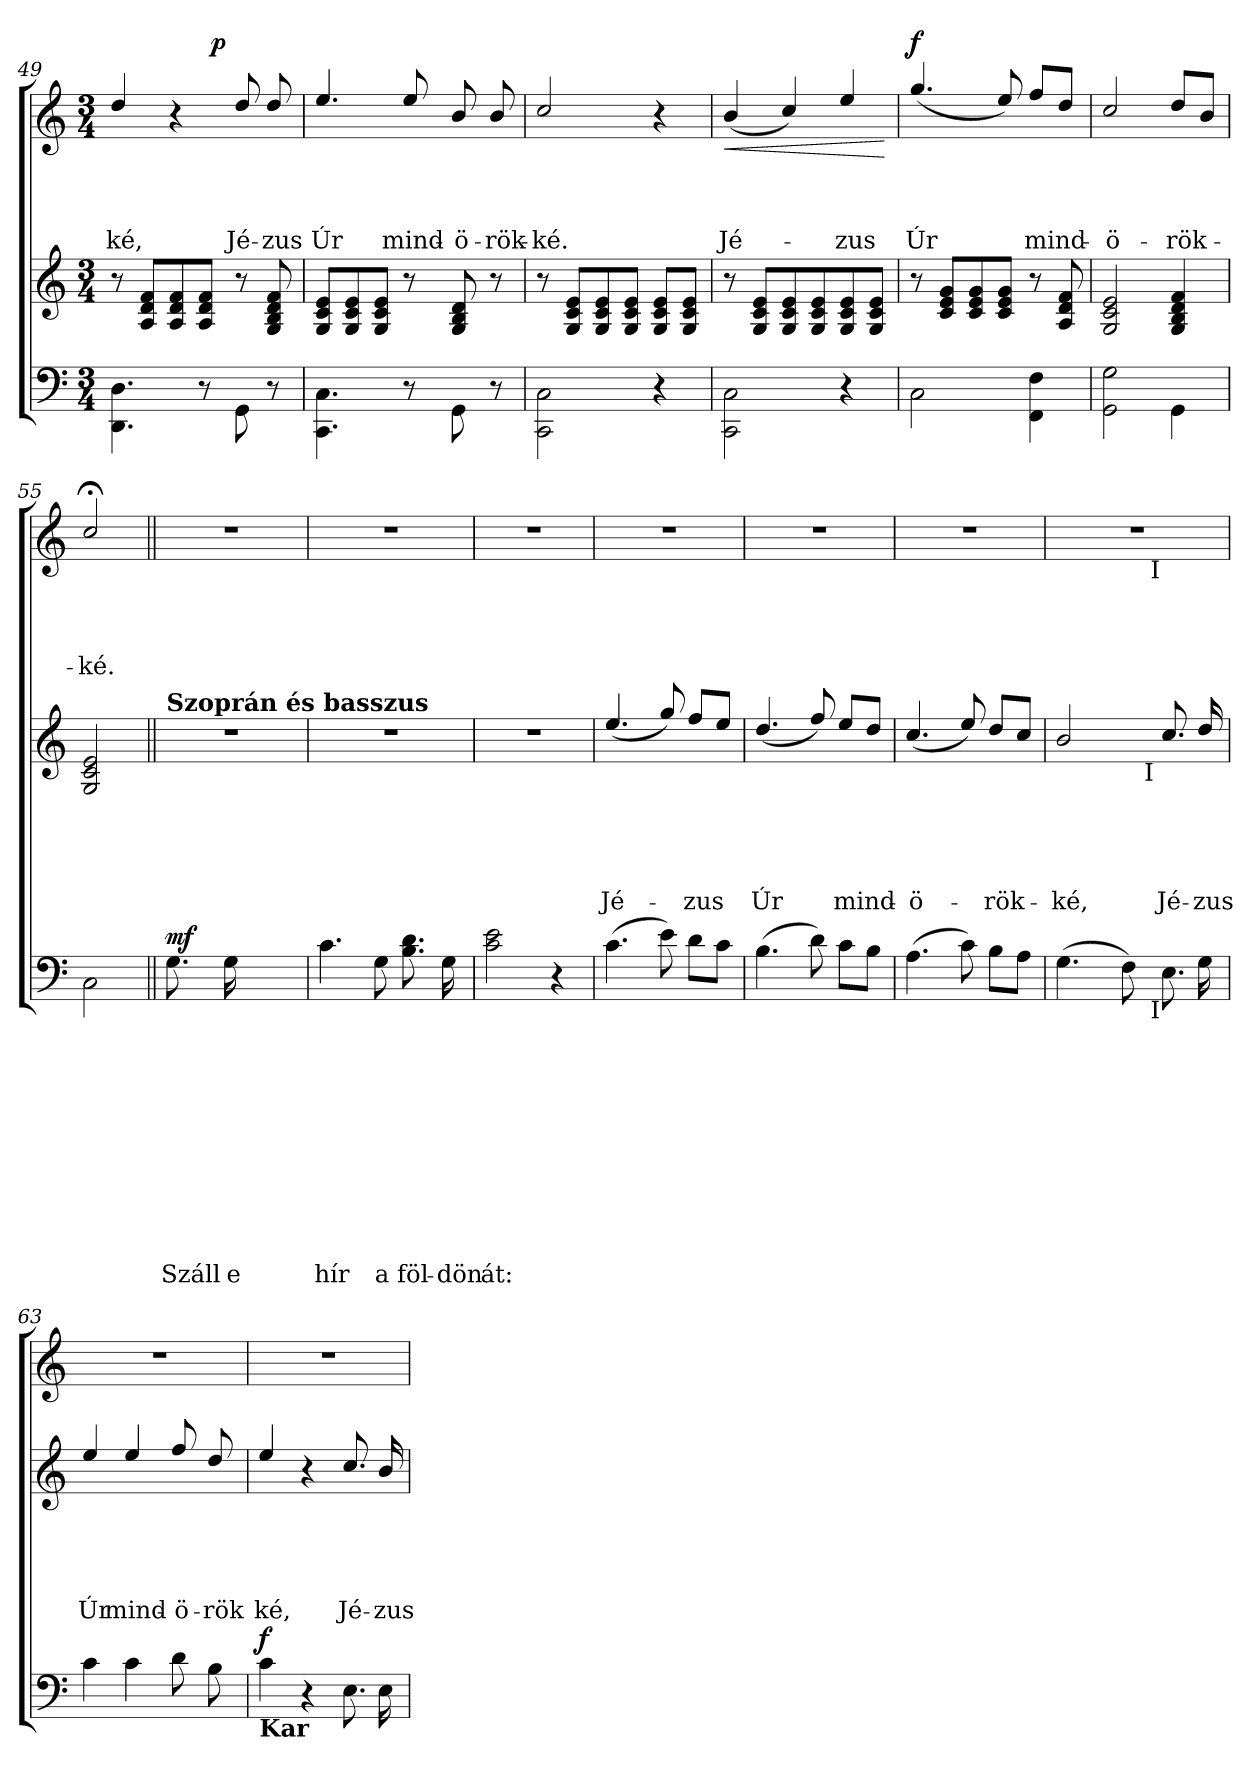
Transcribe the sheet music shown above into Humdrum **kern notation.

**kern	**text	**text	**text	**text	**text	**text	**text	**text	**text	**text	**text	**dynam	**kern	**text	**text	**text	**text	**text	**kern	**text	**text	**text	**text	**dynam
*part3	*part3	*part3	*part3	*part3	*part3	*part3	*part3	*part3	*part3	*part3	*part3	*part3	*part2	*part2	*part2	*part2	*part2	*part2	*part1	*part1	*part1	*part1	*part1	*part1
*staff3	*staff3	*staff3	*staff3	*staff3	*staff3	*staff3	*staff3	*staff3	*staff3	*staff3	*staff3	*staff3	*staff2	*staff2	*staff2	*staff2	*staff2	*staff2	*staff1	*staff1	*staff1	*staff1	*staff1	*staff1
*clefF4	*	*	*	*	*	*	*	*	*	*	*	*	*clefG2	*	*	*	*	*	*clefG2	*	*	*	*	*
*k[]	*	*	*	*	*	*	*	*	*	*	*	*	*k[]	*	*	*	*	*	*k[]	*	*	*	*	*
*C:	*	*	*	*	*	*	*	*	*	*	*	*	*C:	*	*	*	*	*	*C:	*	*	*	*	*
*M3/4	*	*	*	*	*	*	*	*	*	*	*	*	*M3/4	*	*	*	*	*	*M3/4	*	*	*	*	*
=49	=49	=49	=49	=49	=49	=49	=49	=49	=49	=49	=49	=49	=49	=49	=49	=49	=49	=49	=49	=49	=49	=49	=49	=49
!	!	!	!	!	!	!	!	!	!	!	!	!	!	!	!	!	!	!	!	!	!	!	!LO:LY:b	!
*	*	*	*	*	*	*	*	*	*	*	*	*	*	*	*	*	*	*	*^	*	*	*	*	*
4.DD\ 4.D\	.	.	.	.	.	.	.	.	.	.	.	.	8r	.	.	.	.	.	4dd/	4ryy	.	.	.	-ké,	.
.	.	.	.	.	.	.	.	.	.	.	.	.	8A/ 8d/ 8f/L	.	.	.	.	.	.	.	.	.	.	.	.
.	.	.	.	.	.	.	.	.	.	.	.	.	8A/ 8d/ 8f/	.	.	.	.	.	4r	8ryy	.	.	.	.	.
8r	.	.	.	.	.	.	.	.	.	.	.	.	8A/ 8d/ 8f/J	.	.	.	.	.	.	32ryy	.	.	.	.	.
!	!	!	!	!	!	!	!	!	!	!	!	!	!	!	!	!	!	!	!	!	!	!	!	!	!LO:DY:a
.	.	.	.	.	.	.	.	.	.	.	.	.	.	.	.	.	.	.	.	4ryy	.	.	.	.	p
!	!	!	!	!	!	!	!	!	!	!	!	!	!	!	!	!	!	!	!	!	!	!	!	!LO:LY:b	!
8GG\	.	.	.	.	.	.	.	.	.	.	.	.	8r	.	.	.	.	.	8dd/	.	.	.	.	Jé-	.
!	!	!	!	!	!	!	!	!	!	!	!	!	!	!	!	!	!	!	!	!	!	!	!	!LO:LY:b	!
8r	.	.	.	.	.	.	.	.	.	.	.	.	8G/ 8B/ 8d/ 8f/	.	.	.	.	.	8dd/	.	.	.	.	-zus	.
.	.	.	.	.	.	.	.	.	.	.	.	.	.	.	.	.	.	.	.	16.ryy	.	.	.	.	.
*	*	*	*	*	*	*	*	*	*	*	*	*	*	*	*	*	*	*	*v	*v	*	*	*	*	*
=50	=50	=50	=50	=50	=50	=50	=50	=50	=50	=50	=50	=50	=50	=50	=50	=50	=50	=50	=50	=50	=50	=50	=50	=50
*	*	*	*	*	*	*	*	*	*	*	*	*	*	*	*	*	*	*	*^	*	*	*	*	*
!	!	!	!	!	!	!	!	!	!	!	!	!	!	!	!	!	!	!	!	!	!	!	!	!LO:LY:b	!
*	*	*	*	*	*	*	*	*	*	*	*	*	*	*	*	*	*	*	*v	*v	*	*	*	*	*
4.CC\ 4.C\	.	.	.	.	.	.	.	.	.	.	.	.	8G/ 8c/ 8e/L	.	.	.	.	.	4.ee/	.	.	.	Úr	.
.	.	.	.	.	.	.	.	.	.	.	.	.	8G/ 8c/ 8e/	.	.	.	.	.	.	.	.	.	.	.
.	.	.	.	.	.	.	.	.	.	.	.	.	8G/ 8c/ 8e/J	.	.	.	.	.	.	.	.	.	.	.
!	!	!	!	!	!	!	!	!	!	!	!	!	!	!	!	!	!	!	!	!	!	!	!LO:LY:b	!
8r	.	.	.	.	.	.	.	.	.	.	.	.	8r	.	.	.	.	.	8ee/	.	.	.	mind-	.
!	!	!	!	!	!	!	!	!	!	!	!	!	!	!	!	!	!	!	!	!	!	!	!LO:LY:b	!
8GG\	.	.	.	.	.	.	.	.	.	.	.	.	8G/ 8B/ 8d/	.	.	.	.	.	8b/	.	.	.	-ö-	.
!	!	!	!	!	!	!	!	!	!	!	!	!	!	!	!	!	!	!	!	!	!	!	!LO:LY:b	!
8r	.	.	.	.	.	.	.	.	.	.	.	.	8r	.	.	.	.	.	8b/	.	.	.	-rök-	.
=51	=51	=51	=51	=51	=51	=51	=51	=51	=51	=51	=51	=51	=51	=51	=51	=51	=51	=51	=51	=51	=51	=51	=51	=51
!	!	!	!	!	!	!	!	!	!	!	!	!	!	!	!	!	!	!	!	!	!	!	!LO:LY:b	!
2CC\ 2C\	.	.	.	.	.	.	.	.	.	.	.	.	8r	.	.	.	.	.	2cc/	.	.	.	-ké.	.
.	.	.	.	.	.	.	.	.	.	.	.	.	8G/ 8c/ 8e/L	.	.	.	.	.	.	.	.	.	.	.
.	.	.	.	.	.	.	.	.	.	.	.	.	8G/ 8c/ 8e/	.	.	.	.	.	.	.	.	.	.	.
.	.	.	.	.	.	.	.	.	.	.	.	.	8G/ 8c/ 8e/J	.	.	.	.	.	.	.	.	.	.	.
4r	.	.	.	.	.	.	.	.	.	.	.	.	8G/ 8c/ 8e/L	.	.	.	.	.	4r	.	.	.	.	.
.	.	.	.	.	.	.	.	.	.	.	.	.	8G/ 8c/ 8e/J	.	.	.	.	.	.	.	.	.	.	.
=52	=52	=52	=52	=52	=52	=52	=52	=52	=52	=52	=52	=52	=52	=52	=52	=52	=52	=52	=52	=52	=52	=52	=52	=52
!	!	!	!	!	!	!	!	!	!	!	!	!	!	!	!	!	!	!	!	!	!	!	!LO:LY:b	!LO:HP:b
2CC\ 2C\	.	.	.	.	.	.	.	.	.	.	.	.	8r	.	.	.	.	.	(>4b/	.	.	.	Jé-	<
.	.	.	.	.	.	.	.	.	.	.	.	.	8G/ 8c/ 8e/L	.	.	.	.	.	.	.	.	.	.	.
.	.	.	.	.	.	.	.	.	.	.	.	.	8G/ 8c/ 8e/	.	.	.	.	.	4cc/)	.	.	.	.	.
.	.	.	.	.	.	.	.	.	.	.	.	.	8G/ 8c/ 8e/	.	.	.	.	.	.	.	.	.	.	.
!	!	!	!	!	!	!	!	!	!	!	!	!	!	!	!	!	!	!	!	!	!	!	!LO:LY:b	!
4r	.	.	.	.	.	.	.	.	.	.	.	.	8G/ 8c/ 8e/	.	.	.	.	.	4ee/	.	.	.	-zus	.
.	.	.	.	.	.	.	.	.	.	.	.	.	8G/ 8c/ 8e/J	.	.	.	.	.	.	.	.	.	.	.
.	.	.	.	.	.	.	.	.	.	.	.	.	.	.	.	.	.	.	.	.	.	.	.	[
!!LO:LB:g=z
=53	=53	=53	=53	=53	=53	=53	=53	=53	=53	=53	=53	=53	=53	=53	=53	=53	=53	=53	=53	=53	=53	=53	=53	=53
!	!	!	!	!	!	!	!	!	!	!	!	!	!	!	!	!	!	!	!	!	!	!	!LO:LY:b	!LO:DY:a
2C\	.	.	.	.	.	.	.	.	.	.	.	.	8r	.	.	.	.	.	(>4.gg/	.	.	.	Úr	f
.	.	.	.	.	.	.	.	.	.	.	.	.	8c/ 8e/ 8g/L	.	.	.	.	.	.	.	.	.	.	.
.	.	.	.	.	.	.	.	.	.	.	.	.	8c/ 8e/ 8g/	.	.	.	.	.	.	.	.	.	.	.
.	.	.	.	.	.	.	.	.	.	.	.	.	8c/ 8e/ 8g/J	.	.	.	.	.	8ee/)	.	.	.	.	.
!	!	!	!	!	!	!	!	!	!	!	!	!	!	!	!	!	!	!	!	!	!	!	!LO:LY:b	!
4FF\ 4F\	.	.	.	.	.	.	.	.	.	.	.	.	8r	.	.	.	.	.	8ff/L	.	.	.	mind-	.
.	.	.	.	.	.	.	.	.	.	.	.	.	8A/ 8d/ 8f/	.	.	.	.	.	8dd/J	.	.	.	.	.
=54	=54	=54	=54	=54	=54	=54	=54	=54	=54	=54	=54	=54	=54	=54	=54	=54	=54	=54	=54	=54	=54	=54	=54	=54
!	!	!	!	!	!	!	!	!	!	!	!	!	!	!	!	!	!	!	!	!	!	!	!LO:LY:b	!
2GG\ 2G\	.	.	.	.	.	.	.	.	.	.	.	.	2G/ 2c/ 2e/	.	.	.	.	.	2cc/	.	.	.	-ö-	.
!	!	!	!	!	!	!	!	!	!	!	!	!	!	!	!	!	!	!	!	!	!	!	!LO:LY:b	!
4GG\	.	.	.	.	.	.	.	.	.	.	.	.	4G/ 4B/ 4d/ 4f/	.	.	.	.	.	8dd/L	.	.	.	-rök-	.
.	.	.	.	.	.	.	.	.	.	.	.	.	.	.	.	.	.	.	8b/J	.	.	.	.	.
=55	=55	=55	=55	=55	=55	=55	=55	=55	=55	=55	=55	=55	=55	=55	=55	=55	=55	=55	=55	=55	=55	=55	=55	=55
!	!	!	!	!	!	!	!	!	!	!	!	!	!	!	!	!	!	!	!	!	!	!	!LO:LY:b	!
2C\	.	.	.	.	.	.	.	.	.	.	.	.	2G/ 2c/ 2e/	.	.	.	.	.	2cc;/	.	.	.	-ké.	.
=56||	=56||	=56||	=56||	=56||	=56||	=56||	=56||	=56||	=56||	=56||	=56||	=56||	=56||	=56||	=56||	=56||	=56||	=56||	=56||	=56||	=56||	=56||	=56||	=56||
!	!	!	!	!	!	!	!	!	!	!	!	!	!LO:TX:a:B:t=Szoprán és basszus	!	!	!	!	!	!	!	!	!	!	!
!	!	!	!	!	!	!	!	!	!	!	!LO:LY:a	!LO:DY:b	!	!	!	!	!	!	!	!	!	!	!	!
8.G\	.	.	.	.	.	.	.	.	.	.	Száll	mf	2.r	.	.	.	.	.	2.r	.	.	.	.	.
!	!	!	!	!	!	!	!	!	!	!	!LO:LY:a	!	!	!	!	!	!	!	!	!	!	!	!	!
16G\	.	.	.	.	.	.	.	.	.	.	e	.	.	.	.	.	.	.	.	.	.	.	.	.
2ryy	.	.	.	.	.	.	.	.	.	.	.	.	.	.	.	.	.	.	.	.	.	.	.	.
=57	=57	=57	=57	=57	=57	=57	=57	=57	=57	=57	=57	=57	=57	=57	=57	=57	=57	=57	=57	=57	=57	=57	=57	=57
!	!	!	!	!	!	!	!	!	!	!	!LO:LY:a	!	!	!	!	!	!	!	!	!	!	!	!	!
4.c\	.	.	.	.	.	.	.	.	.	.	hír	.	2.r	.	.	.	.	.	2.r	.	.	.	.	.
!	!	!	!	!	!	!	!	!	!	!	!LO:LY:a	!	!	!	!	!	!	!	!	!	!	!	!	!
8G\	.	.	.	.	.	.	.	.	.	.	a	.	.	.	.	.	.	.	.	.	.	.	.	.
!	!	!	!	!	!	!	!	!	!	!	!LO:LY:a	!	!	!	!	!	!	!	!	!	!	!	!	!
8.B\ 8.d\	.	.	.	.	.	.	.	.	.	.	föl-	.	.	.	.	.	.	.	.	.	.	.	.	.
!	!	!	!	!	!	!	!	!	!	!	!LO:LY:a	!	!	!	!	!	!	!	!	!	!	!	!	!
16G\	.	.	.	.	.	.	.	.	.	.	-dön	.	.	.	.	.	.	.	.	.	.	.	.	.
=58	=58	=58	=58	=58	=58	=58	=58	=58	=58	=58	=58	=58	=58	=58	=58	=58	=58	=58	=58	=58	=58	=58	=58	=58
!	!	!	!	!	!	!	!	!	!	!	!LO:LY:a	!	!	!	!	!	!	!	!	!	!	!	!	!
2c\ 2e\	.	.	.	.	.	.	.	.	.	.	át:	.	2.r	.	.	.	.	.	2.r	.	.	.	.	.
4r	.	.	.	.	.	.	.	.	.	.	.	.	.	.	.	.	.	.	.	.	.	.	.	.
!!LO:PB:g=z
=59	=59	=59	=59	=59	=59	=59	=59	=59	=59	=59	=59	=59	=59	=59	=59	=59	=59	=59	=59	=59	=59	=59	=59	=59
!	!	!	!	!	!	!	!	!	!	!	!	!	!	!	!	!	!	!LO:LY:b	!	!	!	!	!	!
(<4.c\	.	.	.	.	.	.	.	.	.	.	.	.	(>4.ee/	.	.	.	.	Jé-	2.r	.	.	.	.	.
8e\)	.	.	.	.	.	.	.	.	.	.	.	.	8gg/)	.	.	.	.	.	.	.	.	.	.	.
!	!	!	!	!	!	!	!	!	!	!	!	!	!	!	!	!	!	!LO:LY:b	!	!	!	!	!	!
8d\L	.	.	.	.	.	.	.	.	.	.	.	.	8ff/L	.	.	.	.	-zus	.	.	.	.	.	.
8c\J	.	.	.	.	.	.	.	.	.	.	.	.	8ee/J	.	.	.	.	.	.	.	.	.	.	.
=60	=60	=60	=60	=60	=60	=60	=60	=60	=60	=60	=60	=60	=60	=60	=60	=60	=60	=60	=60	=60	=60	=60	=60	=60
!	!	!	!	!	!	!	!	!	!	!	!	!	!	!	!	!	!	!LO:LY:b	!	!	!	!	!	!
(<4.B\	.	.	.	.	.	.	.	.	.	.	.	.	(>4.dd/	.	.	.	.	Úr	2.r	.	.	.	.	.
8d\)	.	.	.	.	.	.	.	.	.	.	.	.	8ff/)	.	.	.	.	.	.	.	.	.	.	.
!	!	!	!	!	!	!	!	!	!	!	!	!	!	!	!	!	!	!LO:LY:b	!	!	!	!	!	!
8c\L	.	.	.	.	.	.	.	.	.	.	.	.	8ee/L	.	.	.	.	mind-	.	.	.	.	.	.
8B\J	.	.	.	.	.	.	.	.	.	.	.	.	8dd/J	.	.	.	.	.	.	.	.	.	.	.
=61	=61	=61	=61	=61	=61	=61	=61	=61	=61	=61	=61	=61	=61	=61	=61	=61	=61	=61	=61	=61	=61	=61	=61	=61
!	!	!	!	!	!	!	!	!	!	!	!	!	!	!	!	!	!	!LO:LY:b	!	!	!	!	!	!
(<4.A\	.	.	.	.	.	.	.	.	.	.	.	.	(>4.cc/	.	.	.	.	-ö-	2.r	.	.	.	.	.
8c\)	.	.	.	.	.	.	.	.	.	.	.	.	8ee/)	.	.	.	.	.	.	.	.	.	.	.
!	!	!	!	!	!	!	!	!	!	!	!	!	!	!	!	!	!	!LO:LY:b	!	!	!	!	!	!
8B\L	.	.	.	.	.	.	.	.	.	.	.	.	8dd/L	.	.	.	.	-rök-	.	.	.	.	.	.
8A\J	.	.	.	.	.	.	.	.	.	.	.	.	8cc/J	.	.	.	.	.	.	.	.	.	.	.
=62	=62	=62	=62	=62	=62	=62	=62	=62	=62	=62	=62	=62	=62	=62	=62	=62	=62	=62	=62	=62	=62	=62	=62	=62
!	!	!	!	!	!	!	!	!	!	!	!	!	!	!	!	!	!	!LO:LY:b	!	!	!	!	!	!
*^	*	*	*	*	*	*	*	*	*	*	*	*	*^	*	*	*	*	*	*^	*	*	*	*	*
(<4.G\	4...ryy	.	.	.	.	.	.	.	.	.	.	.	.	2b/	3ryy	.	.	.	.	-ké,	2.r	4...ryy	.	.	.	.	.
.	.	.	.	.	.	.	.	.	.	.	.	.	.	.	12.ryy	.	.	.	.	.	.	.	.	.	.	.	.
8F\)	.	.	.	.	.	.	.	.	.	.	.	.	.	.	.	.	.	.	.	.	.	.	.	.	.	.	.
!	!	!	!	!	!	!	!	!	!	!	!	!	!	!	!LO:TX:b:t=I	!	!	!	!	!	!	!	!	!	!	!	!
.	.	.	.	.	.	.	.	.	.	.	.	.	.	.	6..ryy	.	.	.	.	.	.	.	.	.	.	.	.
!	!	!	!	!	!	!	!	!	!	!	!	!	!	!	!	!	!	!	!	!	!	!LO:TX:b:t=I	!	!	!	!	!
!	!LO:TX:b:t=I	!	!	!	!	!	!	!	!	!	!	!	!	!	!	!	!	!	!	!	!	!	!	!	!	!	!
.	4ryy	.	.	.	.	.	.	.	.	.	.	.	.	.	.	.	.	.	.	.	.	4ryy	.	.	.	.	.
!	!	!	!	!	!	!	!	!	!	!	!	!	!	!	!	!	!	!	!	!LO:LY:b	!	!	!	!	!	!	!
8.E\	.	.	.	.	.	.	.	.	.	.	.	.	.	8.cc/	.	.	.	.	.	Jé-	.	.	.	.	.	.	.
!	!	!	!	!	!	!	!	!	!	!	!	!	!	!	!	!	!	!	!	!LO:LY:b	!	!	!	!	!	!	!
16G\	.	.	.	.	.	.	.	.	.	.	.	.	.	16dd/	.	.	.	.	.	-zus	.	.	.	.	.	.	.
.	32ryy	.	.	.	.	.	.	.	.	.	.	.	.	.	.	.	.	.	.	.	.	32ryy	.	.	.	.	.
*v	*v	*	*	*	*	*	*	*	*	*	*	*	*	*	*	*	*	*	*	*	*v	*v	*	*	*	*	*
*	*	*	*	*	*	*	*	*	*	*	*	*	*v	*v	*	*	*	*	*	*	*	*	*	*	*
=63	=63	=63	=63	=63	=63	=63	=63	=63	=63	=63	=63	=63	=63	=63	=63	=63	=63	=63	=63	=63	=63	=63	=63	=63
*^	*	*	*	*	*	*	*	*	*	*	*	*	*^	*	*	*	*	*	*^	*	*	*	*	*
!	!	!	!	!	!	!	!	!	!	!	!	!	!	!	!	!	!	!	!	!LO:LY:b	!	!	!	!	!	!	!
*v	*v	*	*	*	*	*	*	*	*	*	*	*	*	*	*	*	*	*	*	*	*v	*v	*	*	*	*	*
*	*	*	*	*	*	*	*	*	*	*	*	*	*v	*v	*	*	*	*	*	*	*	*	*	*	*
4c\	.	.	.	.	.	.	.	.	.	.	.	.	4ee/	.	.	.	.	Úr	2.r	.	.	.	.	.
!	!	!	!	!	!	!	!	!	!	!	!	!	!	!	!	!	!	!LO:LY:b	!	!	!	!	!	!
4c\	.	.	.	.	.	.	.	.	.	.	.	.	4ee/	.	.	.	.	mind-	.	.	.	.	.	.
!	!	!	!	!	!	!	!	!	!	!	!	!	!	!	!	!	!	!LO:LY:b	!	!	!	!	!	!
8d\	.	.	.	.	.	.	.	.	.	.	.	.	8ff/	.	.	.	.	-ö-	.	.	.	.	.	.
!	!	!	!	!	!	!	!	!	!	!	!	!	!	!	!	!	!	!LO:LY:b	!	!	!	!	!	!
8B\	.	.	.	.	.	.	.	.	.	.	.	.	8dd/	.	.	.	.	-rök­	.	.	.	.	.	.
!!LO:LB:g=z
=64	=64	=64	=64	=64	=64	=64	=64	=64	=64	=64	=64	=64	=64	=64	=64	=64	=64	=64	=64	=64	=64	=64	=64	=64
!LO:TX:b:B:t=Kar	!	!	!	!	!	!	!	!	!	!	!	!	!	!	!	!	!	!	!	!	!	!	!	!
!	!	!	!	!	!	!	!	!	!	!	!	!LO:DY:b	!	!	!	!	!	!LO:LY:b	!	!	!	!	!	!
4c\	.	.	.	.	.	.	.	.	.	.	.	f	4ee/	.	.	.	.	ké,	2.r	.	.	.	.	.
4r	.	.	.	.	.	.	.	.	.	.	.	.	4r	.	.	.	.	.	.	.	.	.	.	.
!	!	!	!	!	!	!	!	!	!	!	!	!	!	!	!	!	!	!LO:LY:b	!	!	!	!	!	!
8.E\	.	.	.	.	.	.	.	.	.	.	.	.	8.cc/	.	.	.	.	Jé-	.	.	.	.	.	.
!	!	!	!	!	!	!	!	!	!	!	!	!	!	!	!	!	!	!LO:LY:b	!	!	!	!	!	!
16E\	.	.	.	.	.	.	.	.	.	.	.	.	16b/	.	.	.	.	-zus	.	.	.	.	.	.
=	=	=	=	=	=	=	=	=	=	=	=	=	=	=	=	=	=	=	=	=	=	=	=	=
*-	*-	*-	*-	*-	*-	*-	*-	*-	*-	*-	*-	*-	*-	*-	*-	*-	*-	*-	*-	*-	*-	*-	*-	*-
